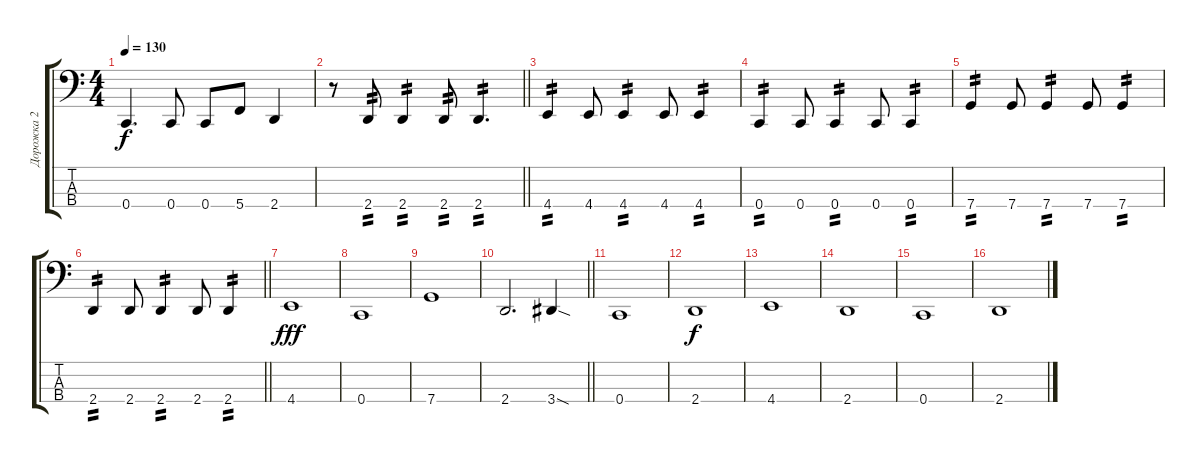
\track ("Дорожка 2" "Дорожка 2") {instrument electricbasspick}
\staff {score tabs}
\tuning (F2 C2 G1 C1) {hide}
\ts (4 4)
\tempo 130
\clef f4
\ks c
0.4.4{d dy f} 0.4.8 0.4.8 5.4.8 2.4.4 |
\barLineRight lightlight
r.8 2.4.8{tp 2} 2.4.4{tp 2} 2.4.8{tp 2} 2.4.4{d tp 2} |
4.4.4{tp 2} 4.4.8 4.4.4{tp 2} 4.4.8 4.4.4{tp 2} |
0.4.4{tp 2} 0.4.8 0.4.4{tp 2} 0.4.8 0.4.4{tp 2} |
7.4.4{tp 2} 7.4.8 7.4.4{tp 2} 7.4.8 7.4.4{tp 2} |
\barLineRight lightlight
2.4.4{tp 2} 2.4.8 2.4.4{tp 2} 2.4.8 2.4.4{tp 2} |
4.4.1{dy fff} |
0.4.1 |
7.4.1 |
\barLineRight lightlight
2.4.2{d} 3.4{sod}.4 |
0.4.1 |
2.4.1{dy f} |
4.4.1 |
2.4.1 |
0.4.1 |
2.4.1
